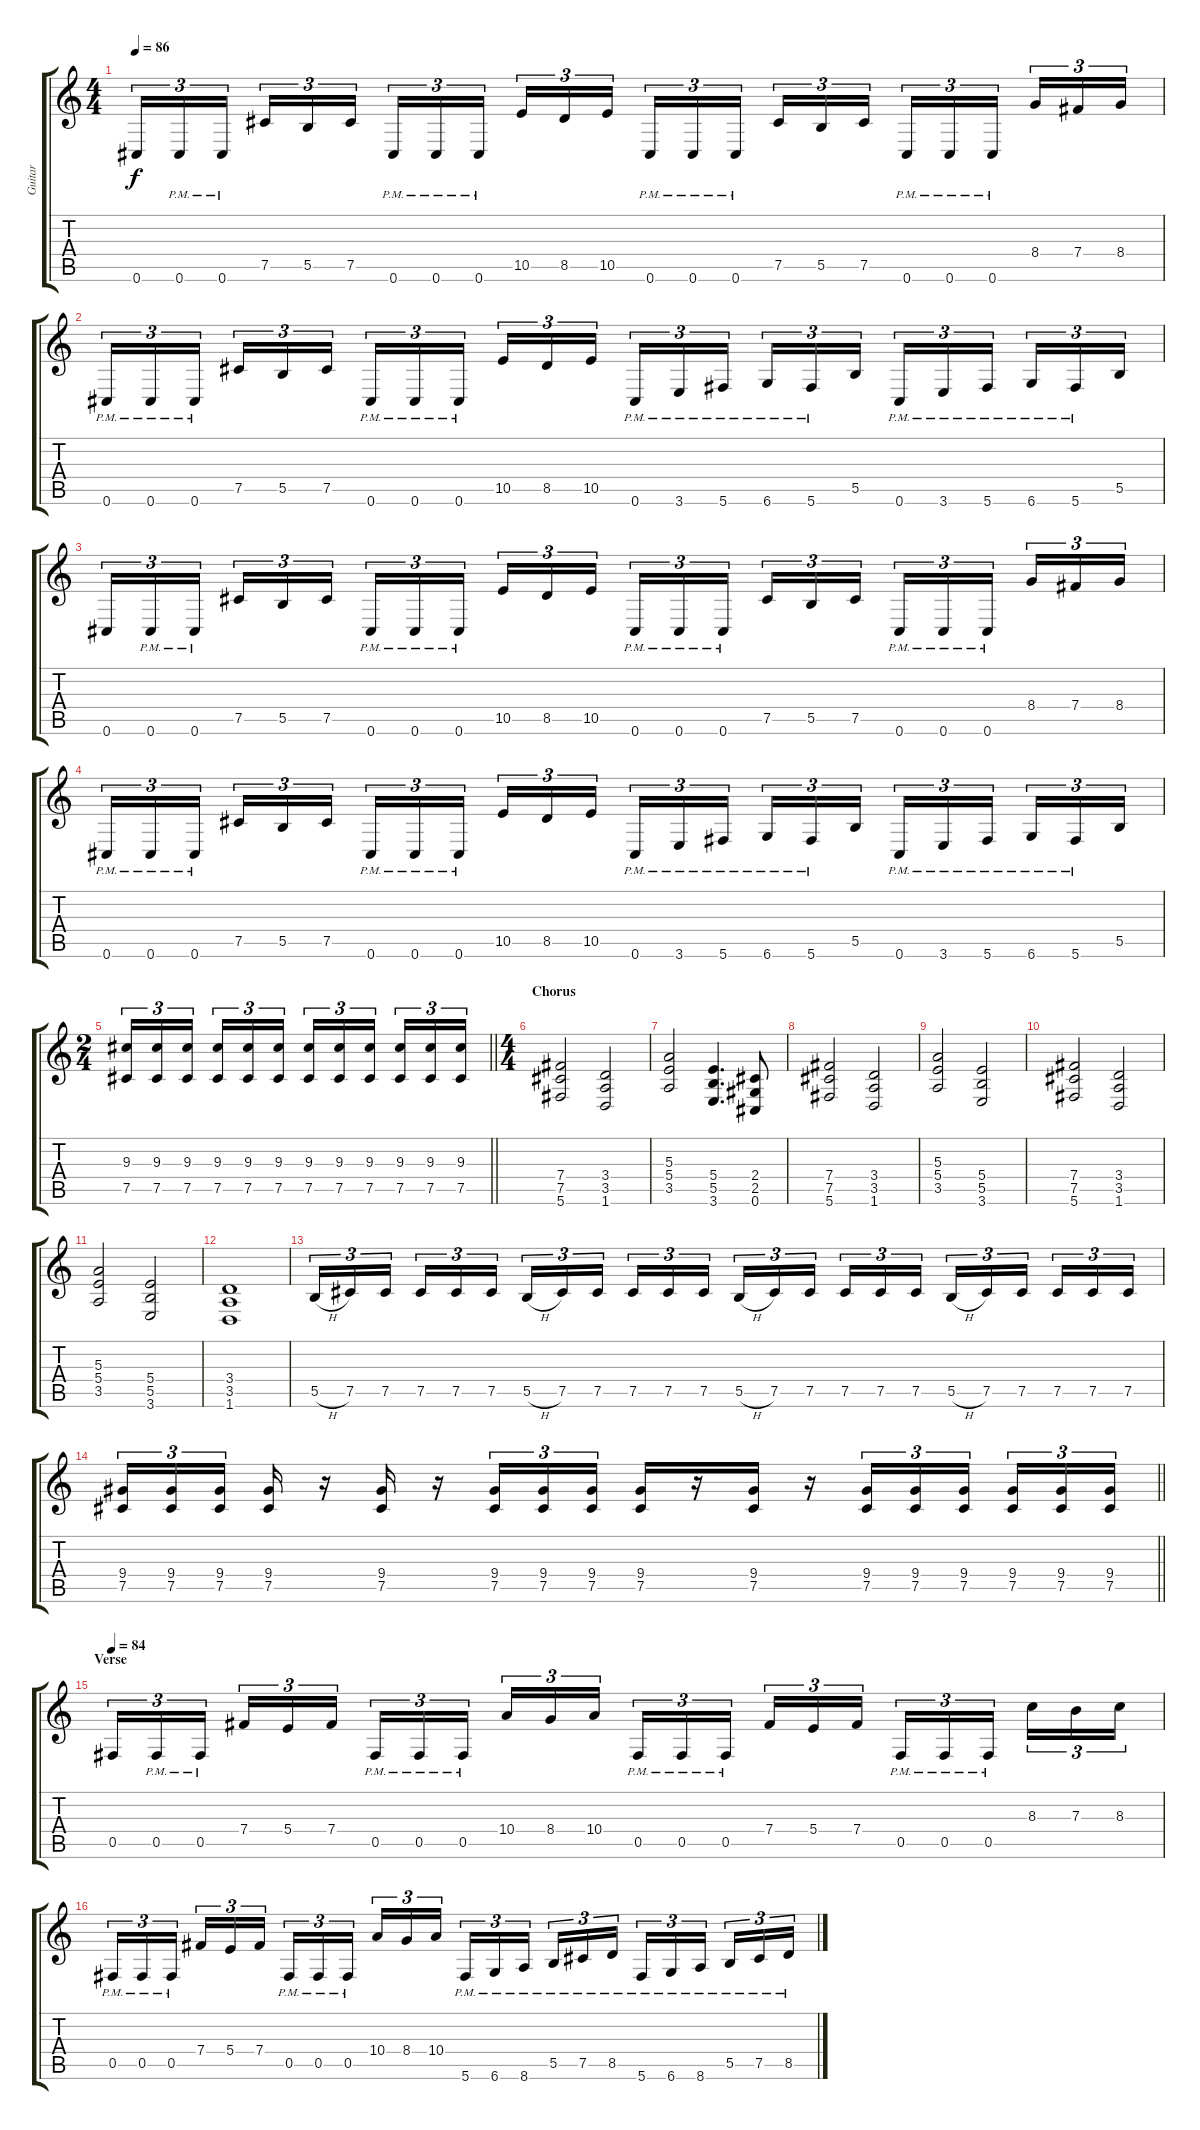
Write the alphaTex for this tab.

\track ("Guitar" "Guitar") {instrument distortionguitar}
\staff {score tabs}
\tuning (Db4 Ab3 E3 B2 Gb2 Db2) {hide}
\ts (4 4)
\tempo 86
\clef g2
\ks c
0.6.16{tu (3 2) dy f} 0.6{pm}.16{tu (3 2)} 0.6{pm}.16{tu (3 2) beam splitsecondary} 7.5.16{tu (3 2)} 5.5.16{tu (3 2)} 7.5.16{tu (3 2)} 0.6{pm}.16{tu (3 2)} 0.6{pm}.16{tu (3 2)} 0.6{pm}.16{tu (3 2) beam splitsecondary} 10.5.16{tu (3 2)} 8.5.16{tu (3 2)} 10.5.16{tu (3 2)} 0.6{pm}.16{tu (3 2)} 0.6{pm}.16{tu (3 2)} 0.6{pm}.16{tu (3 2) beam splitsecondary} 7.5.16{tu (3 2)} 5.5.16{tu (3 2)} 7.5.16{tu (3 2)} 0.6{pm}.16{tu (3 2)} 0.6{pm}.16{tu (3 2)} 0.6{pm}.16{tu (3 2) beam splitsecondary} 8.4.16{tu (3 2)} 7.4.16{tu (3 2)} 8.4.16{tu (3 2)} |
0.6{pm}.16{tu (3 2)} 0.6{pm}.16{tu (3 2)} 0.6{pm}.16{tu (3 2) beam splitsecondary} 7.5.16{tu (3 2)} 5.5.16{tu (3 2)} 7.5.16{tu (3 2)} 0.6{pm}.16{tu (3 2)} 0.6{pm}.16{tu (3 2)} 0.6{pm}.16{tu (3 2) beam splitsecondary} 10.5.16{tu (3 2)} 8.5.16{tu (3 2)} 10.5.16{tu (3 2)} 0.6{pm}.16{tu (3 2)} 3.6{pm}.16{tu (3 2)} 5.6{pm}.16{tu (3 2) beam splitsecondary} 6.6{pm}.16{tu (3 2)} 5.6{pm}.16{tu (3 2)} 5.5.16{tu (3 2)} 0.6{pm}.16{tu (3 2)} 3.6{pm}.16{tu (3 2)} 5.6{pm}.16{tu (3 2) beam splitsecondary} 6.6{pm}.16{tu (3 2)} 5.6{pm}.16{tu (3 2)} 5.5.16{tu (3 2)} |
0.6.16{tu (3 2)} 0.6{pm}.16{tu (3 2)} 0.6{pm}.16{tu (3 2) beam splitsecondary} 7.5.16{tu (3 2)} 5.5.16{tu (3 2)} 7.5.16{tu (3 2)} 0.6{pm}.16{tu (3 2)} 0.6{pm}.16{tu (3 2)} 0.6{pm}.16{tu (3 2) beam splitsecondary} 10.5.16{tu (3 2)} 8.5.16{tu (3 2)} 10.5.16{tu (3 2)} 0.6{pm}.16{tu (3 2)} 0.6{pm}.16{tu (3 2)} 0.6{pm}.16{tu (3 2) beam splitsecondary} 7.5.16{tu (3 2)} 5.5.16{tu (3 2)} 7.5.16{tu (3 2)} 0.6{pm}.16{tu (3 2)} 0.6{pm}.16{tu (3 2)} 0.6{pm}.16{tu (3 2) beam splitsecondary} 8.4.16{tu (3 2)} 7.4.16{tu (3 2)} 8.4.16{tu (3 2)} |
0.6{pm}.16{tu (3 2)} 0.6{pm}.16{tu (3 2)} 0.6{pm}.16{tu (3 2) beam splitsecondary} 7.5.16{tu (3 2)} 5.5.16{tu (3 2)} 7.5.16{tu (3 2)} 0.6{pm}.16{tu (3 2)} 0.6{pm}.16{tu (3 2)} 0.6{pm}.16{tu (3 2) beam splitsecondary} 10.5.16{tu (3 2)} 8.5.16{tu (3 2)} 10.5.16{tu (3 2)} 0.6{pm}.16{tu (3 2)} 3.6{pm}.16{tu (3 2)} 5.6{pm}.16{tu (3 2) beam splitsecondary} 6.6{pm}.16{tu (3 2)} 5.6{pm}.16{tu (3 2)} 5.5.16{tu (3 2)} 0.6{pm}.16{tu (3 2)} 3.6{pm}.16{tu (3 2)} 5.6{pm}.16{tu (3 2) beam splitsecondary} 6.6{pm}.16{tu (3 2)} 5.6{pm}.16{tu (3 2)} 5.5.16{tu (3 2)} |
\ts (2 4)
\barLineRight lightlight
(9.3 7.5).16{tu (3 2)} (9.3 7.5).16{tu (3 2)} (9.3 7.5).16{tu (3 2) beam splitsecondary} (9.3 7.5).16{tu (3 2)} (9.3 7.5).16{tu (3 2)} (9.3 7.5).16{tu (3 2)} (9.3 7.5).16{tu (3 2)} (9.3 7.5).16{tu (3 2)} (9.3 7.5).16{tu (3 2) beam splitsecondary} (9.3 7.5).16{tu (3 2)} (9.3 7.5).16{tu (3 2)} (9.3 7.5).16{tu (3 2)} |
\ts (4 4)
\section ("" "Chorus")
(7.4 7.5 5.6).2 (3.4 3.5 1.6).2 |
(5.3 5.4 3.5).2 (5.4 5.5 3.6).4{d} (2.4 2.5 0.6).8 |
(7.4 7.5 5.6).2 (3.4 3.5 1.6).2 |
(5.3 5.4 3.5).2 (5.4 5.5 3.6).2 |
(7.4 7.5 5.6).2 (3.4 3.5 1.6).2 |
(5.3 5.4 3.5).2 (5.4 5.5 3.6).2 |
(3.4 3.5 1.6).1 |
5.5{h}.16{tu (3 2)} 7.5.16{tu (3 2)} 7.5.16{tu (3 2) beam splitsecondary} 7.5.16{tu (3 2)} 7.5.16{tu (3 2)} 7.5.16{tu (3 2)} 5.5{h}.16{tu (3 2)} 7.5.16{tu (3 2)} 7.5.16{tu (3 2) beam splitsecondary} 7.5.16{tu (3 2)} 7.5.16{tu (3 2)} 7.5.16{tu (3 2)} 5.5{h}.16{tu (3 2)} 7.5.16{tu (3 2)} 7.5.16{tu (3 2) beam splitsecondary} 7.5.16{tu (3 2)} 7.5.16{tu (3 2)} 7.5.16{tu (3 2)} 5.5{h}.16{tu (3 2)} 7.5.16{tu (3 2)} 7.5.16{tu (3 2) beam splitsecondary} 7.5.16{tu (3 2)} 7.5.16{tu (3 2)} 7.5.16{tu (3 2)} |
\barLineRight lightlight
(9.4 7.5).16{tu (3 2)} (9.4 7.5).16{tu (3 2)} (9.4 7.5).16{tu (3 2) beam splitsecondary} (9.4 7.5).16 r.16 (9.4 7.5).16 r.16 (9.4 7.5).16{tu (3 2)} (9.4 7.5).16{tu (3 2)} (9.4 7.5).16{tu (3 2)} (9.4 7.5).16 r.16 (9.4 7.5).16 r.16 (9.4 7.5).16{tu (3 2)} (9.4 7.5).16{tu (3 2)} (9.4 7.5).16{tu (3 2) beam splitsecondary} (9.4 7.5).16{tu (3 2)} (9.4 7.5).16{tu (3 2)} (9.4 7.5).16{tu (3 2)} |
\section ("" "Verse")
\tempo 84
0.5.16{tu (3 2)} 0.5{pm}.16{tu (3 2)} 0.5{pm}.16{tu (3 2) beam splitsecondary} 7.4.16{tu (3 2)} 5.4.16{tu (3 2)} 7.4.16{tu (3 2)} 0.5{pm}.16{tu (3 2)} 0.5{pm}.16{tu (3 2)} 0.5{pm}.16{tu (3 2) beam splitsecondary} 10.4.16{tu (3 2)} 8.4.16{tu (3 2)} 10.4.16{tu (3 2)} 0.5{pm}.16{tu (3 2)} 0.5{pm}.16{tu (3 2)} 0.5{pm}.16{tu (3 2) beam splitsecondary} 7.4.16{tu (3 2)} 5.4.16{tu (3 2)} 7.4.16{tu (3 2)} 0.5{pm}.16{tu (3 2)} 0.5{pm}.16{tu (3 2)} 0.5{pm}.16{tu (3 2) beam splitsecondary} 8.3.16{tu (3 2)} 7.3.16{tu (3 2)} 8.3.16{tu (3 2)} |
0.5{pm}.16{tu (3 2)} 0.5{pm}.16{tu (3 2)} 0.5{pm}.16{tu (3 2) beam splitsecondary} 7.4.16{tu (3 2)} 5.4.16{tu (3 2)} 7.4.16{tu (3 2)} 0.5{pm}.16{tu (3 2)} 0.5{pm}.16{tu (3 2)} 0.5{pm}.16{tu (3 2) beam splitsecondary} 10.4.16{tu (3 2)} 8.4.16{tu (3 2)} 10.4.16{tu (3 2)} 5.6{pm}.16{tu (3 2)} 6.6{pm}.16{tu (3 2)} 8.6{pm}.16{tu (3 2) beam splitsecondary} 5.5{pm}.16{tu (3 2)} 7.5{pm}.16{tu (3 2)} 8.5{pm}.16{tu (3 2)} 5.6{pm}.16{tu (3 2)} 6.6{pm}.16{tu (3 2)} 8.6{pm}.16{tu (3 2) beam splitsecondary} 5.5{pm}.16{tu (3 2)} 7.5{pm}.16{tu (3 2)} 8.5{pm}.16{tu (3 2)}
